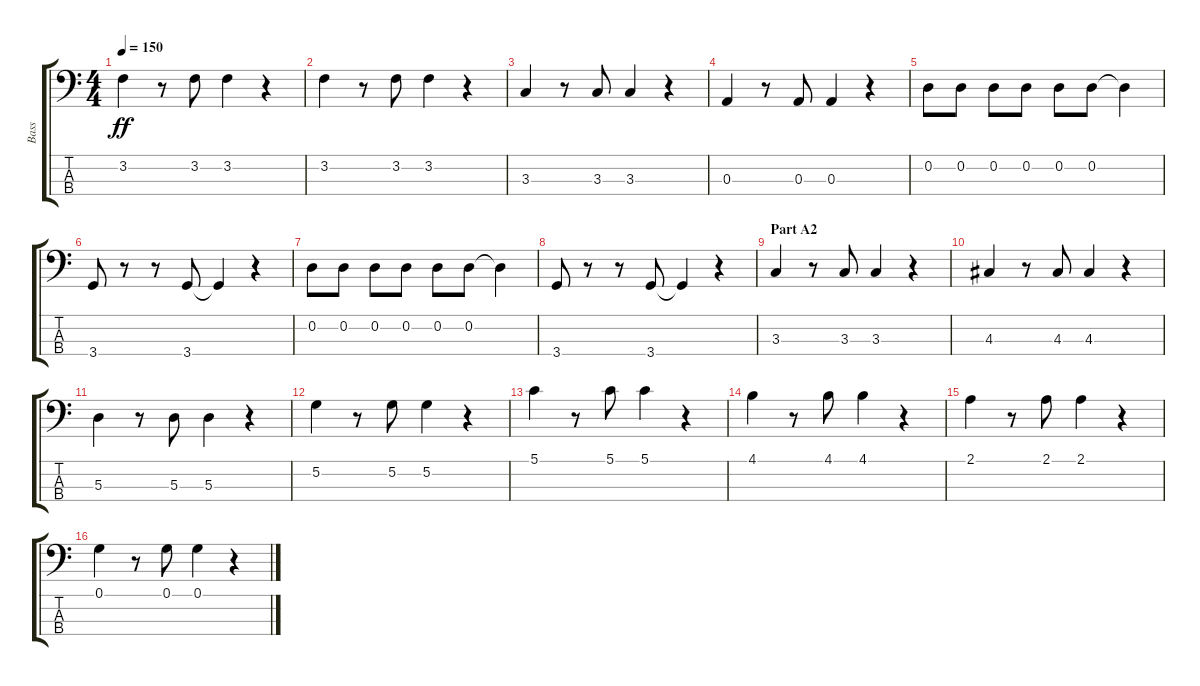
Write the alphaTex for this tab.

\track ("Bass" "Bass") {instrument electricguitarmuted}
\staff {score tabs}
\tuning (G2 D2 A1 E1) {hide}
\ts (4 4)
\tempo 150
\clef f4
\ks c
3.2.4{dy ff} r.8 3.2.8 3.2.4 r.4 |
3.2.4 r.8 3.2.8 3.2.4 r.4 |
3.3.4 r.8 3.3.8 3.3.4 r.4 |
0.3.4 r.8 0.3.8 0.3.4 r.4 |
0.2.8 0.2.8 0.2.8 0.2.8 0.2.8 0.2.8 0.2{t}.4 |
3.4.8 r.8 r.8 3.4.8 3.4{t}.4 r.4 |
0.2.8 0.2.8 0.2.8 0.2.8 0.2.8 0.2.8 0.2{t}.4 |
3.4.8 r.8 r.8 3.4.8 3.4{t}.4 r.4 |
\section ("" "Part A2")
3.3.4 r.8 3.3.8 3.3.4 r.4 |
4.3.4 r.8 4.3.8 4.3.4 r.4 |
5.3.4 r.8 5.3.8 5.3.4 r.4 |
5.2.4 r.8 5.2.8 5.2.4 r.4 |
5.1.4 r.8 5.1.8 5.1.4 r.4 |
4.1.4 r.8 4.1.8 4.1.4 r.4 |
2.1.4 r.8 2.1.8 2.1.4 r.4 |
0.1.4 r.8 0.1.8 0.1.4 r.4
